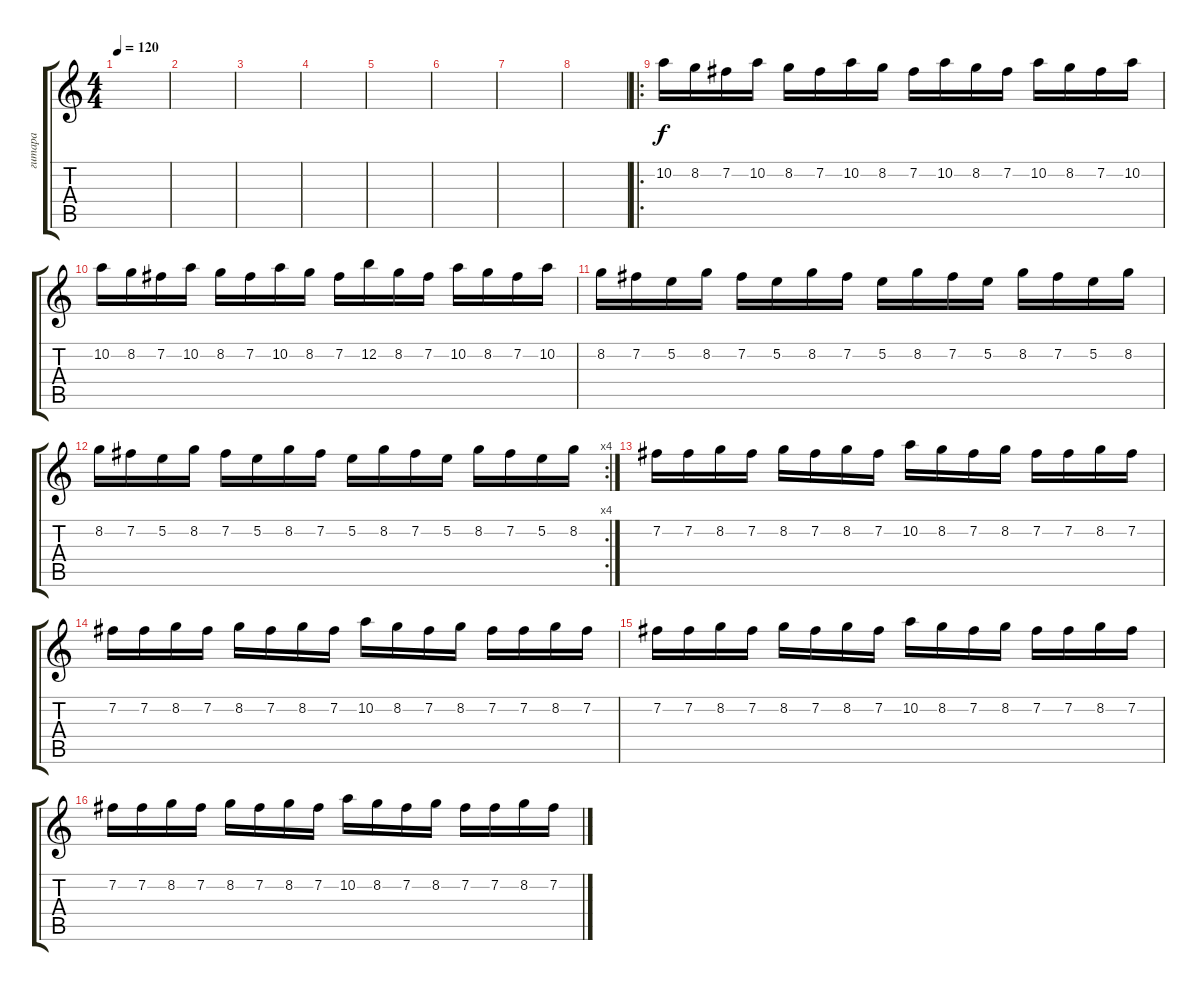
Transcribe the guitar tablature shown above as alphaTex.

\track ("гитара" "гитара") {instrument electricguitarclean}
\staff {score tabs}
\tuning (E4 B3 G3 D3 A2 E2) {hide}
\ts (4 4)
\tempo 120
\clef g2
\ks c
|
|
|
|
|
|
|
|
\ro
10.2.16{volume 16} 8.2.16 7.2.16 10.2.16 8.2.16 7.2.16 10.2.16 8.2.16 7.2.16 10.2.16 8.2.16 7.2.16 10.2.16 8.2.16 7.2.16 10.2.16 |
10.2.16 8.2.16 7.2.16 10.2.16 8.2.16 7.2.16 10.2.16 8.2.16 7.2.16 12.2.16 8.2.16 7.2.16 10.2.16 8.2.16 7.2.16 10.2.16 |
8.2.16 7.2.16 5.2.16 8.2.16 7.2.16 5.2.16 8.2.16 7.2.16 5.2.16 8.2.16 7.2.16 5.2.16 8.2.16 7.2.16 5.2.16 8.2.16 |
\rc 4
8.2.16 7.2.16 5.2.16 8.2.16 7.2.16 5.2.16 8.2.16 7.2.16 5.2.16 8.2.16 7.2.16 5.2.16 8.2.16 7.2.16 5.2.16 8.2.16 |
7.2.16{volume 2} 7.2.16 8.2.16 7.2.16 8.2.16 7.2.16 8.2.16 7.2.16 10.2.16 8.2.16 7.2.16 8.2.16 7.2.16 7.2.16 8.2.16 7.2.16 |
7.2.16 7.2.16 8.2.16 7.2.16 8.2.16 7.2.16 8.2.16 7.2.16 10.2.16 8.2.16 7.2.16 8.2.16 7.2.16 7.2.16 8.2.16 7.2.16 |
7.2.16 7.2.16 8.2.16 7.2.16 8.2.16 7.2.16 8.2.16 7.2.16 10.2.16 8.2.16 7.2.16 8.2.16 7.2.16 7.2.16 8.2.16 7.2.16 |
7.2.16 7.2.16 8.2.16 7.2.16 8.2.16 7.2.16 8.2.16 7.2.16 10.2.16 8.2.16 7.2.16 8.2.16 7.2.16 7.2.16 8.2.16 7.2.16
